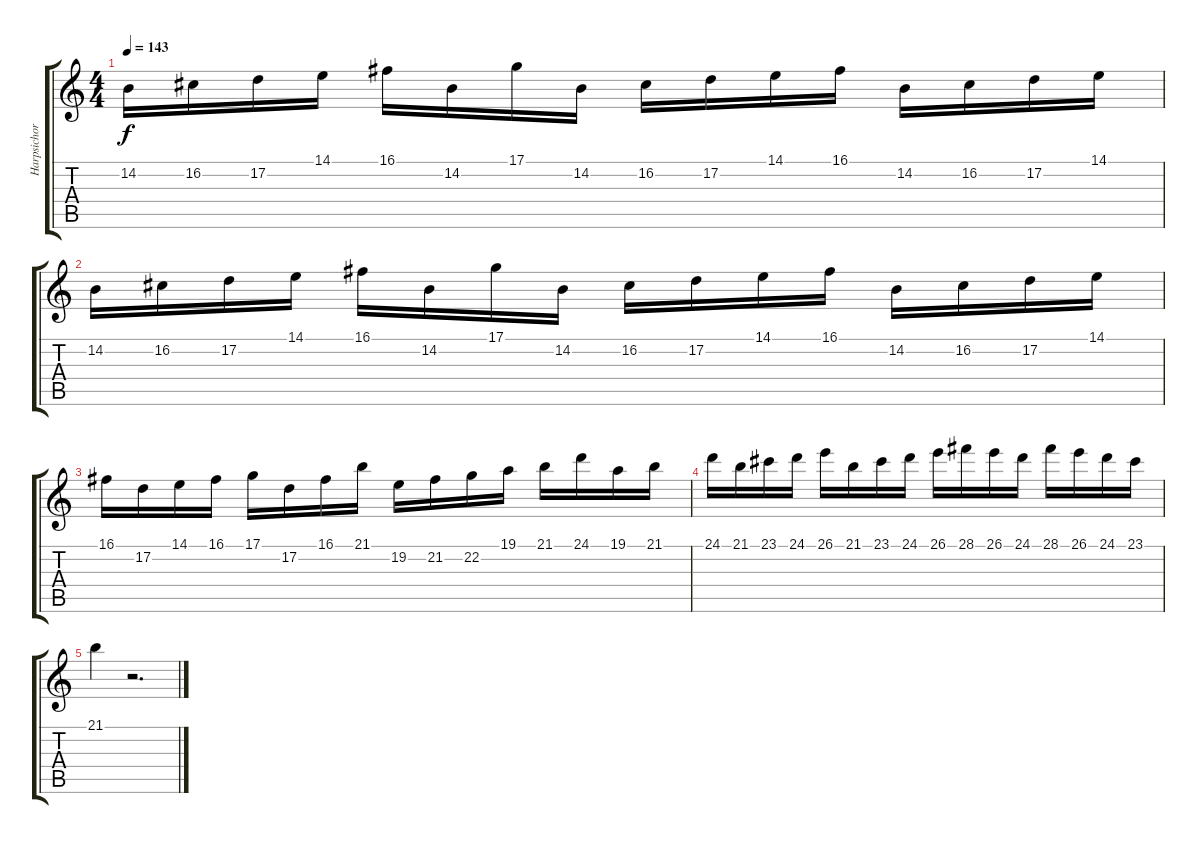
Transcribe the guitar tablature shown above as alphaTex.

\track ("Harpsichord" "Harpsichor") {instrument harpsichord}
\staff {score tabs}
\tuning (D4 A3 F3 C3 G2 D2) {hide}
\ts (4 4)
\tempo 143
\clef g2
\ks c
14.2.16{dy f} 16.2.16 17.2.16 14.1.16 16.1.16 14.2.16 17.1.16 14.2.16 16.2.16 17.2.16 14.1.16 16.1.16 14.2.16 16.2.16 17.2.16 14.1.16 |
14.2.16 16.2.16 17.2.16 14.1.16 16.1.16 14.2.16 17.1.16 14.2.16 16.2.16 17.2.16 14.1.16 16.1.16 14.2.16 16.2.16 17.2.16 14.1.16 |
16.1.16 17.2.16 14.1.16 16.1.16 17.1.16 17.2.16 16.1.16 21.1.16 19.2.16 21.2.16 22.2.16 19.1.16 21.1.16 24.1.16 19.1.16 21.1.16 |
24.1.16 21.1.16 23.1.16 24.1.16 26.1.16 21.1.16 23.1.16 24.1.16 26.1.16 28.1.16 26.1.16 24.1.16 28.1.16 26.1.16 24.1.16 23.1.16 |
21.1.4 r.2{d}
